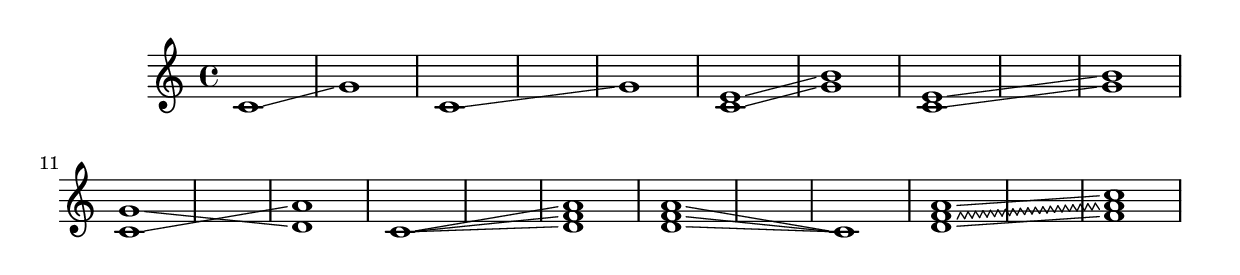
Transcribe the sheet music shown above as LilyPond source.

% FIXME: this is a fake version number to allow git master
% to compile.  See discussion on lilypond-devel.
\version "2.13.61"

\header {
  texidoc = "LilyPond typesets glissandi between chords."
}

\relative c' {
  c1 \glissando g'
  c,1 \glissando s1 g'
  <c, e>1 \glissando <g' b>
  <c, e>1 \glissando s1 <g' b>
  \set glissandoMap = #'((0 . 1) (1 . 0))
  <c, g'>1 \glissando s1 <d a'>
  \set glissandoMap = #'((0 . 0) (0 . 1) (0 . 2))
  c1 \glissando s1 <d f a>
  \set glissandoMap = #'((2 . 0) (1 . 0) (0 . 0))
  <d f a>1 \glissando s1 c
  \unset glissandoMap
  \once \override Voice . Glissando #'style =
    #(lambda (grob)
       (if (eq? 1 (ly:grob-property grob 'glissando-index)) 'zigzag 'default))
  <d f a>1 \glissando s1 <f a c>
}
